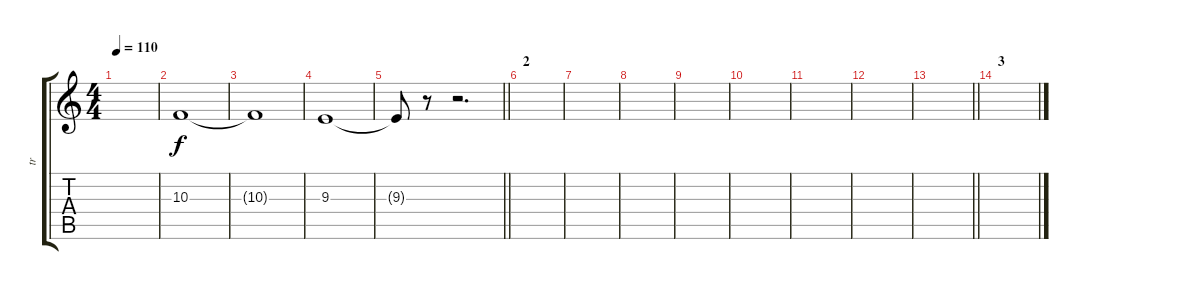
\track ("tr" "tr") {instrument fx5brightness}
\staff {score tabs}
\tuning (E4 B3 G3 D3 A2 E2) {hide}
\ts (4 4)
\tempo 110
\clef g2
\ks c
|
10.3.1{volume 9} |
10.3{t}.1{volume 4} |
9.3.1{volume 7} |
\barLineRight lightlight
9.3{t}.8 r.8 r.2{d} |
\section ("" "2")
|
|
|
|
|
|
|
\barLineRight lightlight
|
\section ("" "3")
